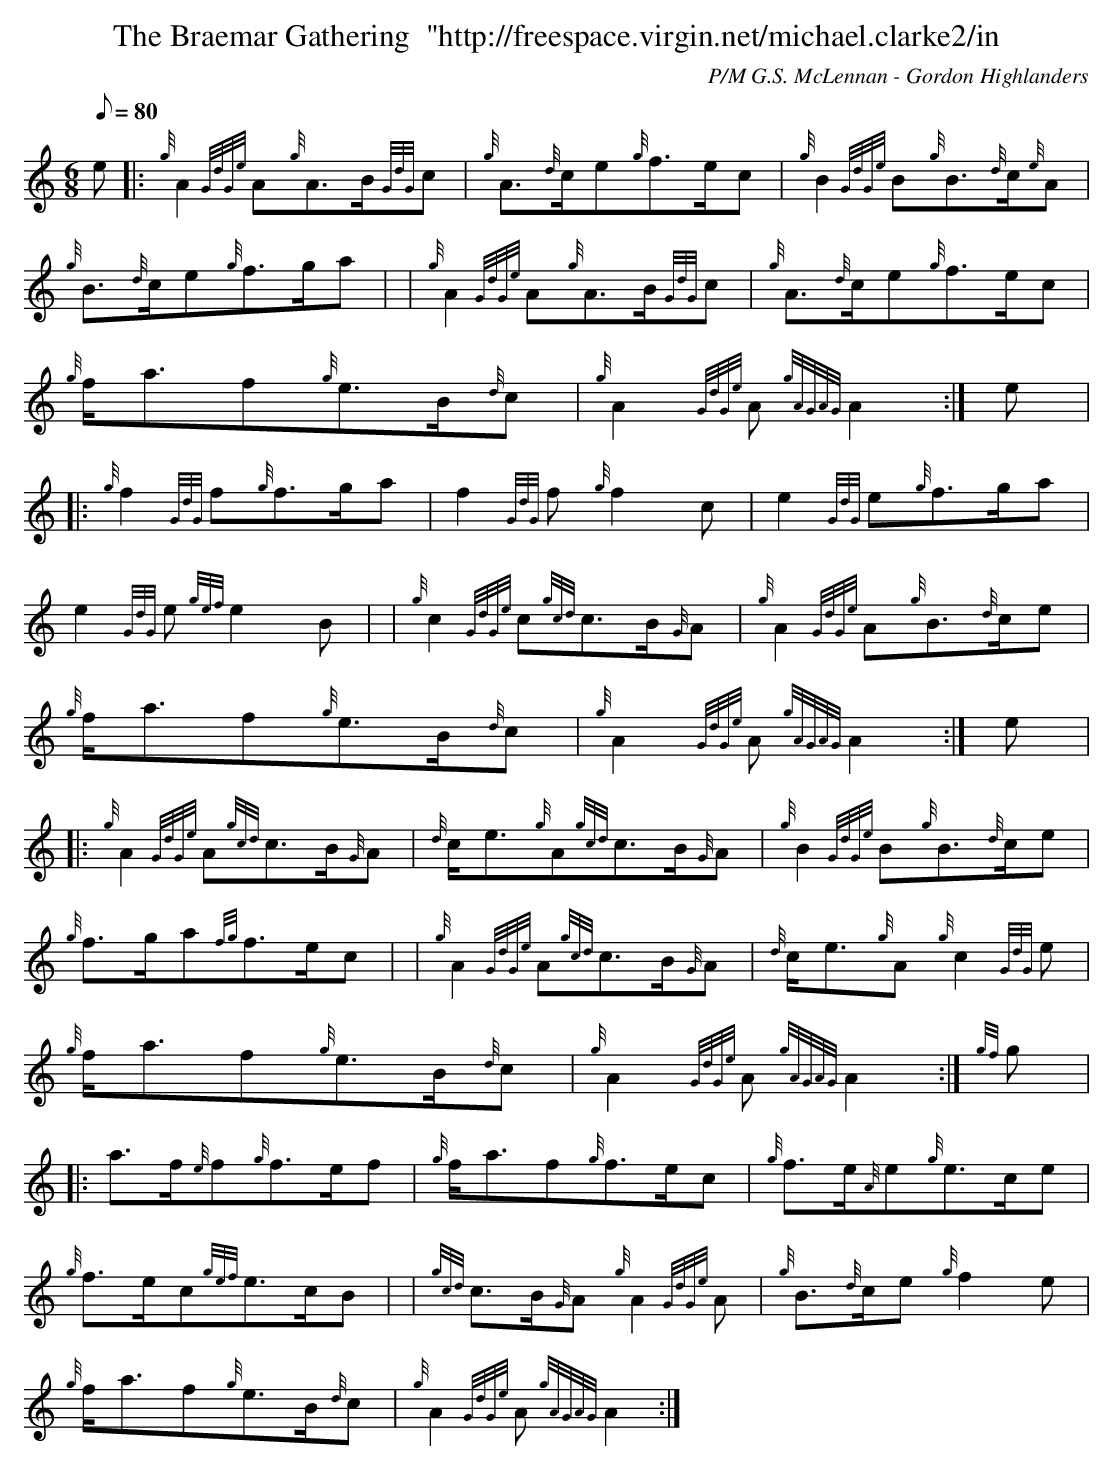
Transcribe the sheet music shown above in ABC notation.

X:1
T:The Braemar Gathering  "http://freespace.virgin.net/michael.clarke2/in
M:6/8
L:1/8
Q:80
C:P/M G.S. McLennan - Gordon Highlanders
K:HP
e |: \
{g}A2{GdGe}A{g}A3/2B/2{GdG}c | \
{g}A3/2{d}c/2e{g}f3/2e/2c | \
{g}B2{GdGe}B{g}B3/2{d}c/2{e}A |
{g}B3/2{d}c/2e{g}f3/2g/2a | | \
{g}A2{GdGe}A{g}A3/2B/2{GdG}c | \
{g}A3/2{d}c/2e{g}f3/2e/2c |
{g}f/2a3/2f{g}e3/2B/2{d}c | \
{g}A2{GdGe}A{gAGAG}A2 :| \
e|:
{g}f2{GdG}f{g}f3/2g/2a | \
f2{GdG}f{g}f2c | \
e2{GdG}e{g}f3/2g/2a |
e2{GdG}e{gef}e2B | | \
{g}c2{GdGe}c{gcd}c3/2B/2{G}A | \
{g}A2{GdGe}A{g}B3/2{d}c/2e |
{g}f/2a3/2f{g}e3/2B/2{d}c | \
{g}A2{GdGe}A{gAGAG}A2 :| \
e|:
{g}A2{GdGe}A{gcd}c3/2B/2{G}A | \
{d}c/2e3/2{g}A{gcd}c3/2B/2{G}A | \
{g}B2{GdGe}B{g}B3/2{d}c/2e |
{g}f3/2g/2a{fg}f3/2e/2c | | \
{g}A2{GdGe}A{gcd}c3/2B/2{G}A | \
{d}c/2e3/2{g}A{g}c2{GdG}e |
{g}f/2a3/2f{g}e3/2B/2{d}c | \
{g}A2{GdGe}A{gAGAG}A2 :| \
{gf}g|:
a3/2f/2{e}f{g}f3/2e/2f | \
{g}f/2a3/2f{g}f3/2e/2c | \
{g}f3/2e/2{A}e{g}e3/2c/2e |
{g}f3/2e/2c{gef}e3/2c/2B | | \
{gcd}c3/2B/2{G}A{g}A2{GdGe}A | \
{g}B3/2{d}c/2e{g}f2e |
{g}f/2a3/2f{g}e3/2B/2{d}c | \
{g}A2{GdGe}A{gAGAG}A2 :|
